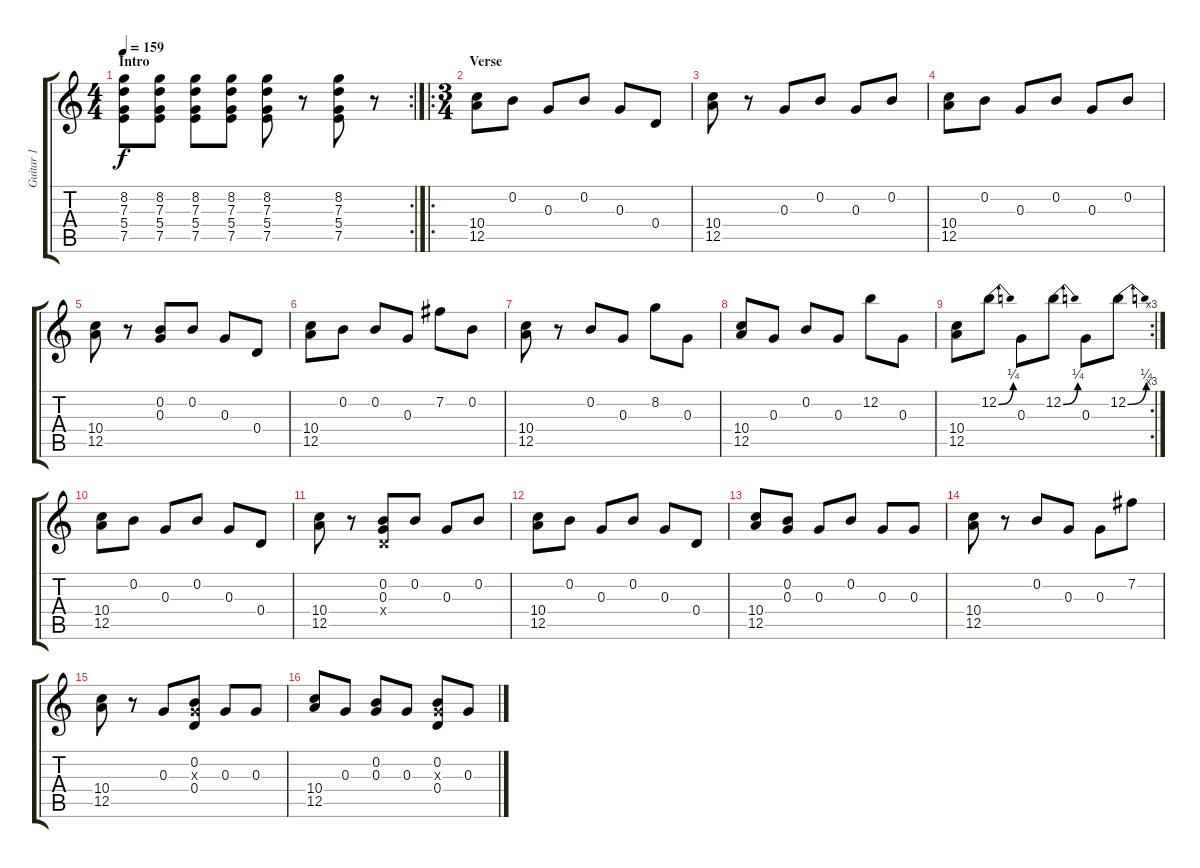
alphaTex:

\track ("Guitar 1" "Guitar 1") {instrument overdrivenguitar}
\staff {score tabs}
\tuning (E4 B3 G3 D3 A2 E2) {hide}
\rc 2
\ts (4 4)
\section ("" "Intro")
\tempo 159
\clef g2
\ks c
(8.2 7.3 5.4 7.5).8{dy f instrument overdrivenguitar} (8.2 7.3 5.4 7.5).8 (8.2 7.3 5.4 7.5).8 (8.2 7.3 5.4 7.5).8 (8.2 7.3 5.4 7.5).8 r.8 (8.2 7.3 5.4 7.5).8 r.8 |
\ro
\ts (3 4)
\section ("" "Verse")
(10.4 12.5).8 0.2.8 0.3.8 0.2.8 0.3.8 0.4.8 |
(10.4 12.5).8 r.8 0.3.8 0.2.8 0.3.8 0.2.8 |
(10.4 12.5).8 0.2.8 0.3.8 0.2.8 0.3.8 0.2.8 |
(10.4 12.5).8 r.8 (0.2 0.3).8 0.2.8 0.3.8 0.4.8 |
(10.4 12.5).8 0.2.8 0.2.8 0.3.8 7.2.8 0.2.8 |
(10.4 12.5).8 r.8 0.2.8 0.3.8 8.2.8 0.3.8 |
(10.4 12.5).8 0.3.8 0.2.8 0.3.8 12.2.8 0.3.8 |
\rc 3
(10.4 12.5).8 12.2{be (bend 0 0 60 1)}.8 0.3.8 12.2{be (bend 0 0 60 1)}.8 0.3.8 12.2{be (bend 0 0 60 1)}.8 |
(10.4 12.5).8 0.2.8 0.3.8 0.2.8 0.3.8 0.4.8 |
(10.4 12.5).8 r.8 (0.2 0.3 0.4{x}).8 0.2.8 0.3.8 0.2.8 |
(10.4 12.5).8 0.2.8 0.3.8 0.2.8 0.3.8 0.4.8 |
(10.4 12.5).8 (0.2 0.3).8 0.3.8 0.2.8 0.3.8 0.3.8 |
(10.4 12.5).8 r.8 0.2.8 0.3.8 0.3.8 7.2.8 |
(10.4 12.5).8 r.8 0.3.8 (0.2 0.3{x} 0.4).8 0.3.8 0.3.8 |
(10.4 12.5).8 0.3.8 (0.2 0.3).8 0.3.8 (0.2 0.3{x} 0.4).8 0.3.8
